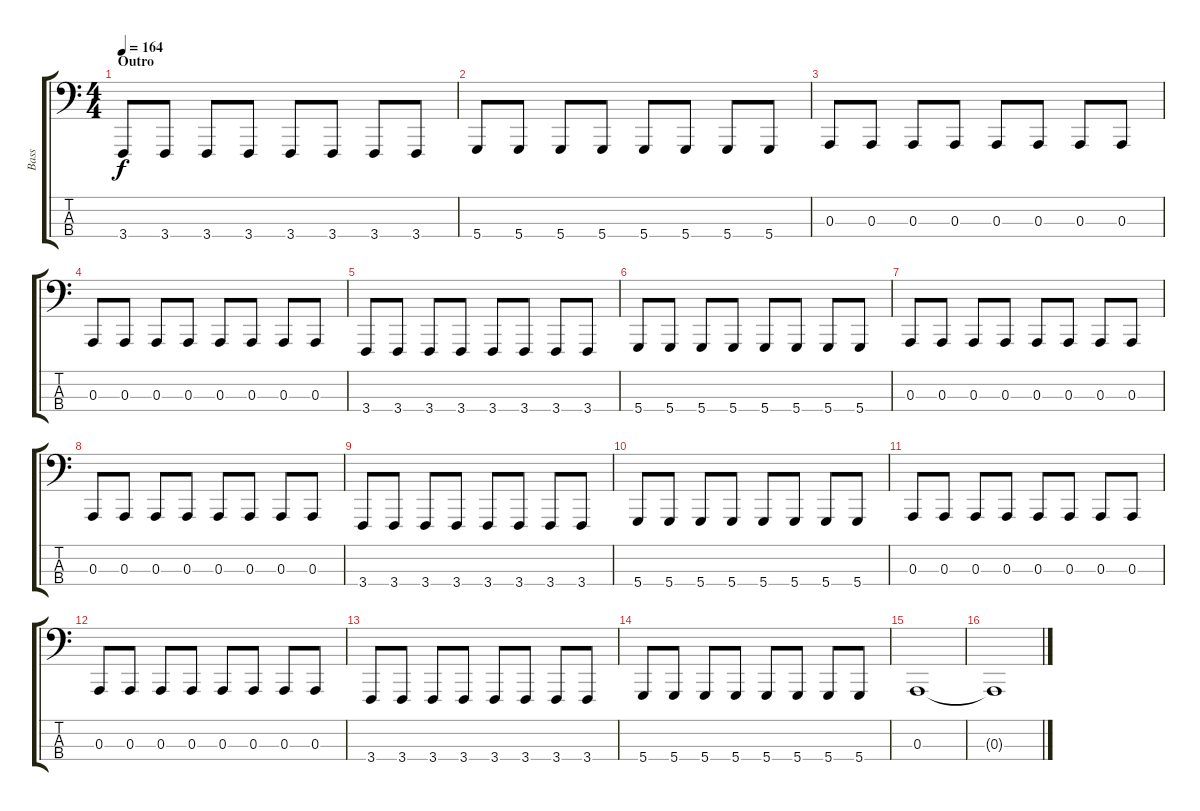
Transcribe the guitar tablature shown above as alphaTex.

\track ("Bass" "Bass") {instrument lead8bassandlead}
\staff {score tabs}
\tuning (G2 D2 A1 D1) {hide}
\ts (4 4)
\section ("" "Outro")
\tempo 164
\clef f4
\ks c
3.4.8{dy f} 3.4.8 3.4.8 3.4.8 3.4.8 3.4.8 3.4.8 3.4.8 |
5.4.8 5.4.8 5.4.8 5.4.8 5.4.8 5.4.8 5.4.8 5.4.8 |
0.3.8 0.3.8 0.3.8 0.3.8 0.3.8 0.3.8 0.3.8 0.3.8 |
0.3.8 0.3.8 0.3.8 0.3.8 0.3.8 0.3.8 0.3.8 0.3.8 |
3.4.8 3.4.8 3.4.8 3.4.8 3.4.8 3.4.8 3.4.8 3.4.8 |
5.4.8 5.4.8 5.4.8 5.4.8 5.4.8 5.4.8 5.4.8 5.4.8 |
0.3.8 0.3.8 0.3.8 0.3.8 0.3.8 0.3.8 0.3.8 0.3.8 |
0.3.8 0.3.8 0.3.8 0.3.8 0.3.8 0.3.8 0.3.8 0.3.8 |
3.4.8 3.4.8 3.4.8 3.4.8 3.4.8 3.4.8 3.4.8 3.4.8 |
5.4.8 5.4.8 5.4.8 5.4.8 5.4.8 5.4.8 5.4.8 5.4.8 |
0.3.8 0.3.8 0.3.8 0.3.8 0.3.8 0.3.8 0.3.8 0.3.8 |
0.3.8 0.3.8 0.3.8 0.3.8 0.3.8 0.3.8 0.3.8 0.3.8 |
3.4.8 3.4.8 3.4.8 3.4.8 3.4.8 3.4.8 3.4.8 3.4.8 |
5.4.8 5.4.8 5.4.8 5.4.8 5.4.8 5.4.8 5.4.8 5.4.8 |
0.3.1 |
0.3{t}.1
